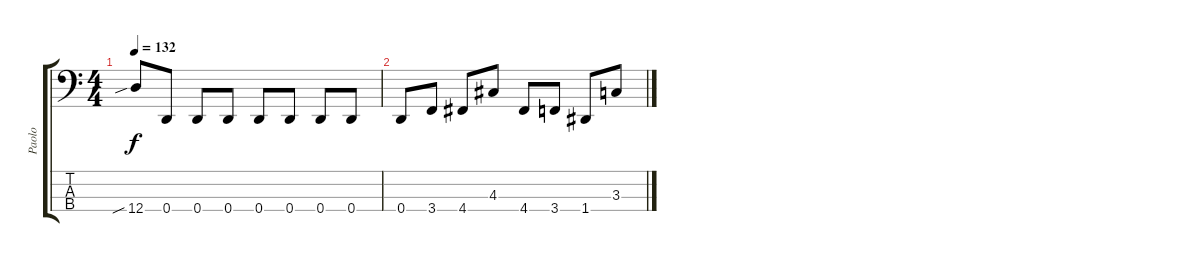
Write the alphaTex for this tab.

\track ("Paolo" "Paolo") {instrument electricbasspick}
\staff {score tabs}
\tuning (G2 D2 A1 D1) {hide}
\ts (4 4)
\tempo 132
\clef f4
\ks c
12.4{sib}.8{dy f} 0.4.8 0.4.8 0.4.8 0.4.8 0.4.8 0.4.8 0.4.8 |
0.4.8 3.4.8 4.4.8 4.3.8 4.4.8 3.4.8 1.4.8 3.3.8
